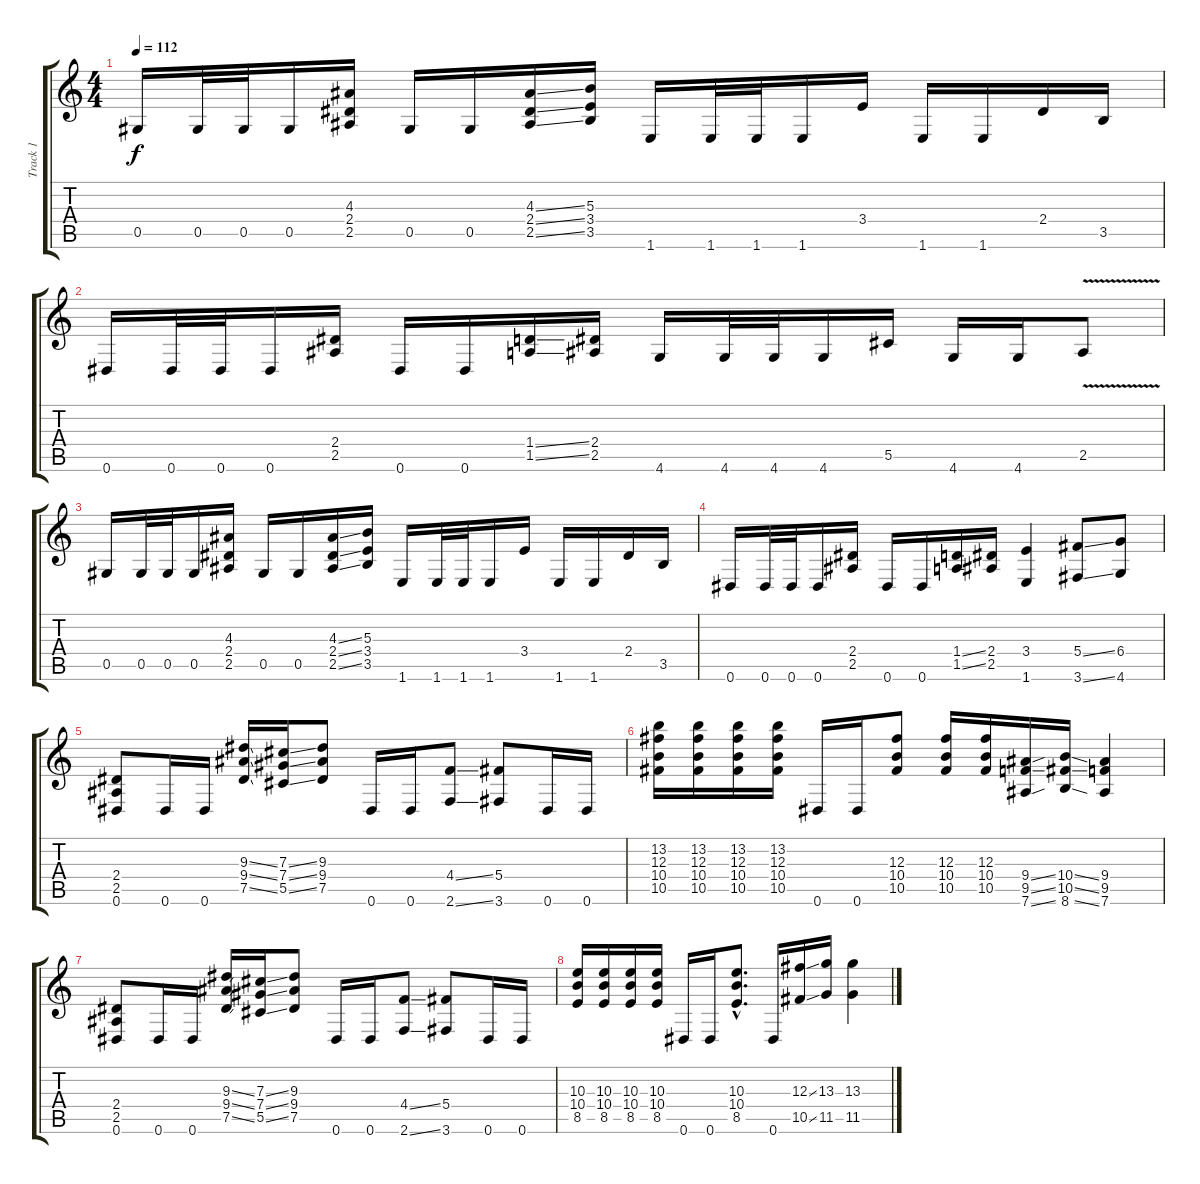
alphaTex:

\track ("Track 1" "Track 1") {instrument overdrivenguitar}
\staff {score tabs}
\tuning (Eb4 Bb3 Gb3 Db3 Ab2 Eb2) {hide}
\ts (4 4)
\tempo 112
\clef g2
\ks c
0.5.16{dy f} 0.5.32 0.5.32 0.5.16 (4.3 2.4 2.5).16 0.5.16 0.5.16 (4.3{ss} 2.4{ss} 2.5{ss}).16 (5.3 3.4 3.5).16 1.6.16 1.6.32 1.6.32 1.6.16 3.4.16 1.6.16 1.6.16 2.4.16 3.5.16 |
0.6.16 0.6.32 0.6.32 0.6.16 (2.4 2.5).16 0.6.16 0.6.16 (1.4{ss} 1.5{ss}).16 (2.4 2.5).16 4.6.16 4.6.32 4.6.32 4.6.16 5.5.16 4.6.16 4.6.16 2.5{v}.8 |
0.5.16 0.5.32 0.5.32 0.5.16 (4.3 2.4 2.5).16 0.5.16 0.5.16 (4.3{ss} 2.4{ss} 2.5{ss}).16 (5.3 3.4 3.5).16 1.6.16 1.6.32 1.6.32 1.6.16 3.4.16 1.6.16 1.6.16 2.4.16 3.5.16 |
0.6.16 0.6.32 0.6.32 0.6.16 (2.4 2.5).16 0.6.16 0.6.16 (1.4{ss} 1.5{ss}).16 (2.4 2.5).16 (3.4 1.6).4 (5.4{ss} 3.6{ss}).8 (6.4 4.6).8 |
(2.4 2.5 0.6).8 0.6.16 0.6.16 (9.3{ss} 9.4{ss} 7.5{ss}).16 (7.3{ss} 7.4{ss} 5.5{ss}).16 (9.3 9.4 7.5).8 0.6.16 0.6.16 (4.4{ss} 2.6{ss}).8 (5.4 3.6).8 0.6.16 0.6.16 |
(13.2 12.3 10.4 10.5).16 (13.2 12.3 10.4 10.5).16 (13.2 12.3 10.4 10.5).16 (13.2 12.3 10.4 10.5).16 0.6.16 0.6.16 (12.3 10.4 10.5).8 (12.3 10.4 10.5).16 (12.3 10.4 10.5).16 (9.4{ss} 9.5{ss} 7.6{ss}).16 (10.4{ss} 10.5{ss} 8.6{ss}).16 (9.4 9.5 7.6).4 |
(2.4 2.5 0.6).8 0.6.16 0.6.16 (9.3{ss} 9.4{ss} 7.5{ss}).16 (7.3{ss} 7.4{ss} 5.5{ss}).16 (9.3 9.4 7.5).8 0.6.16 0.6.16 (4.4{ss} 2.6{ss}).8 (5.4 3.6).8 0.6.16 0.6.16 |
(10.3 10.4 8.5).16 (10.3 10.4 8.5).16 (10.3 10.4 8.5).16 (10.3 10.4 8.5).16 0.6.16 0.6.16 (10.3{hac} 10.4{hac} 8.5{hac}).8{d} 0.6.16 (12.3{ss} 10.5{ss}).16 (13.3 11.5).16 (13.3 11.5).4
